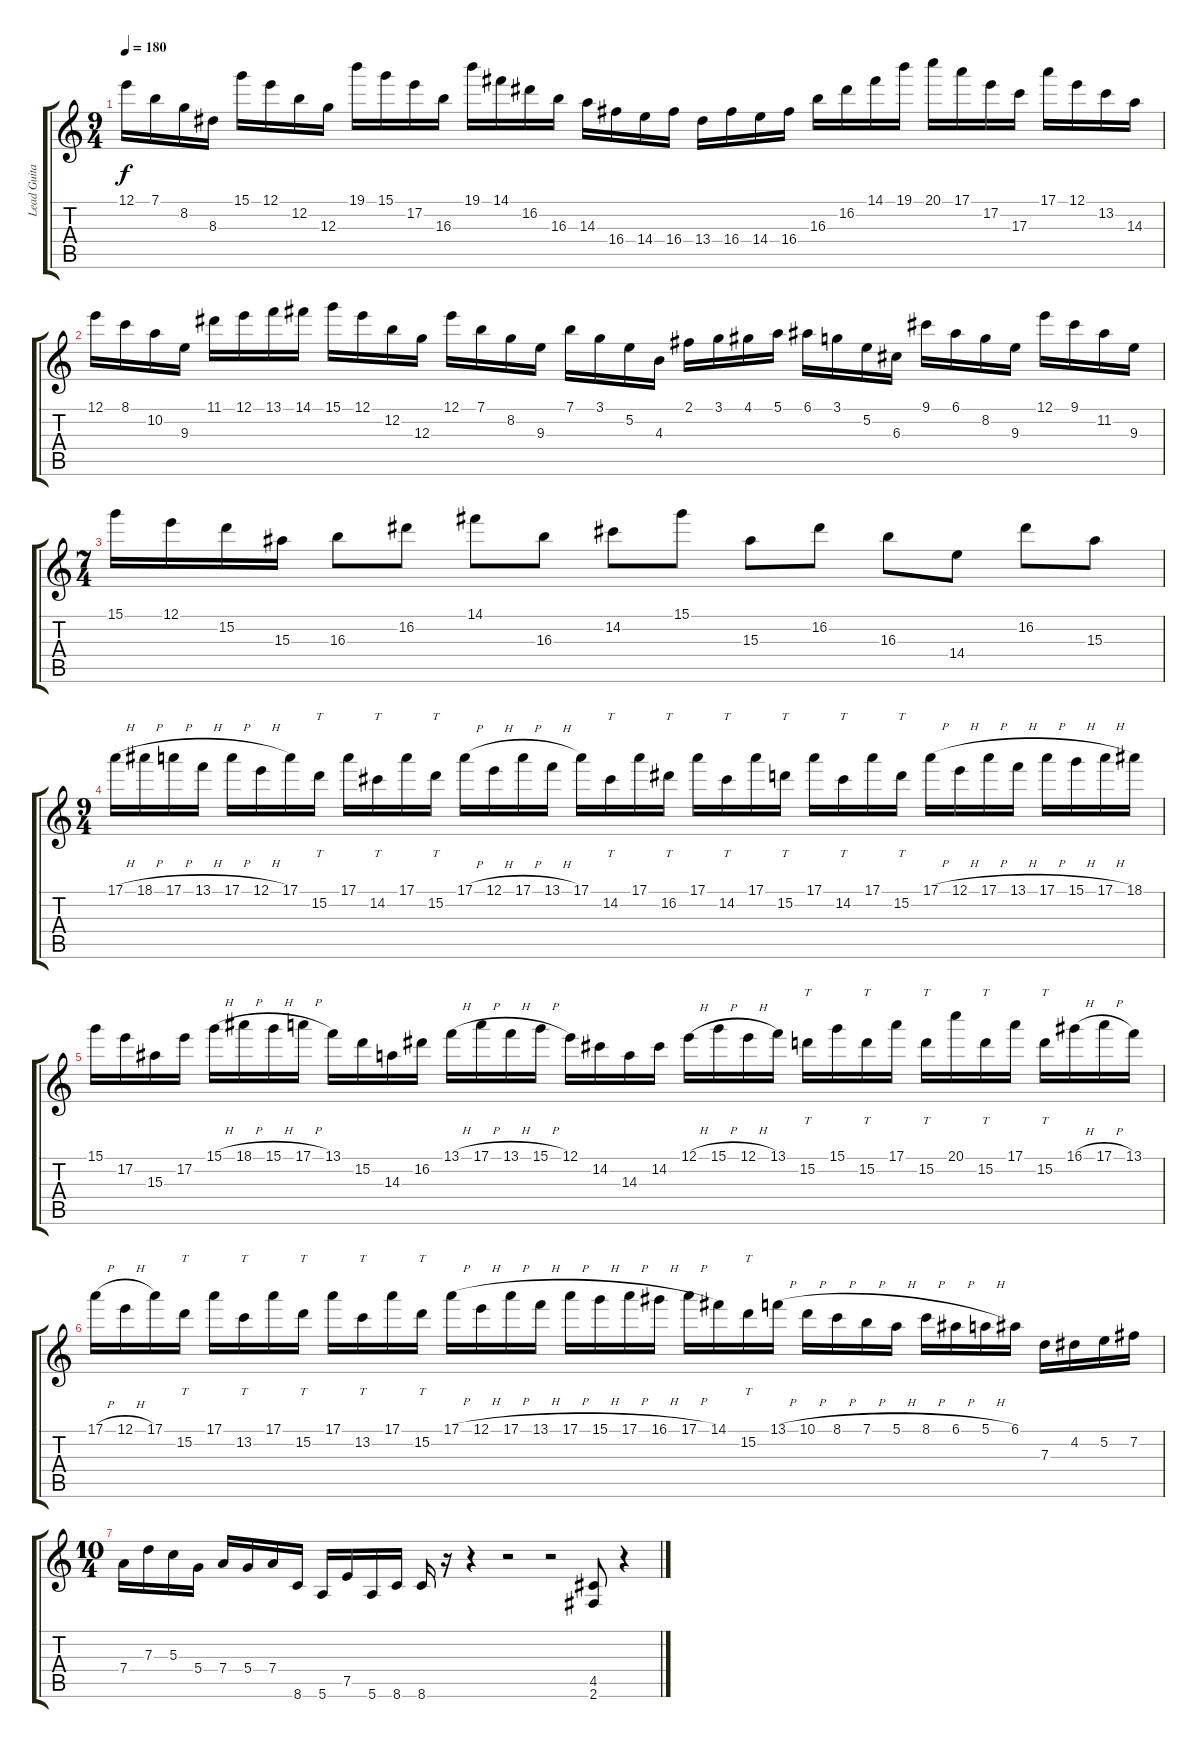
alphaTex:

\track ("Lead Guitar" "Lead Guita") {instrument distortionguitar}
\staff {score tabs}
\tuning (E4 B3 G3 D3 A2 E2) {hide}
\ts (9 4)
\tempo 180
\clef g2
\ks c
12.1.16{dy f} 7.1.16 8.2.16 8.3.16 15.1.16 12.1.16 12.2.16 12.3.16 19.1.16 15.1.16 17.2.16 16.3.16 19.1.16 14.1.16 16.2.16 16.3.16 14.3.16 16.4.16 14.4.16 16.4.16 13.4.16 16.4.16 14.4.16 16.4.16 16.3.16 16.2.16 14.1.16 19.1.16 20.1.16 17.1.16 17.2.16 17.3.16 17.1.16 12.1.16 13.2.16 14.3.16 |
12.1.16 8.1.16 10.2.16 9.3.16 11.1.16 12.1.16 13.1.16 14.1.16 15.1.16 12.1.16 12.2.16 12.3.16 12.1.16 7.1.16 8.2.16 9.3.16 7.1.16 3.1.16 5.2.16 4.3.16 2.1.16 3.1.16 4.1.16 5.1.16 6.1.16 3.1.16 5.2.16 6.3.16 9.1.16 6.1.16 8.2.16 9.3.16 12.1.16 9.1.16 11.2.16 9.3.16 |
\ts (7 4)
15.1.16 12.1.16 15.2.16 15.3.16 16.3.8 16.2.8 14.1.8 16.3.8 14.2.8 15.1.8 15.3.8 16.2.8 16.3.8 14.4.8 16.2.8 15.3.8 |
\ts (9 4)
17.1{h}.16 18.1{h}.16 17.1{h}.16 13.1{h}.16 17.1{h}.16 12.1{h}.16 17.1.16 15.2.16{tt} 17.1.16 14.2.16{tt} 17.1.16 15.2.16{tt} 17.1{h}.16 12.1{h}.16 17.1{h}.16 13.1{h}.16 17.1.16 14.2.16{tt} 17.1.16 16.2.16{tt} 17.1.16 14.2.16{tt} 17.1.16 15.2.16{tt} 17.1.16 14.2.16{tt} 17.1.16 15.2.16{tt} 17.1{h}.16 12.1{h}.16 17.1{h}.16 13.1{h}.16 17.1{h}.16 15.1{h}.16 17.1{h}.16 18.1.16 |
15.1.16 17.2.16 15.3.16 17.2.16 15.1{h}.16 18.1{h}.16 15.1{h}.16 17.1{h}.16 13.1.16 15.2.16 14.3.16 16.2.16 13.1{h}.16 17.1{h}.16 13.1{h}.16 15.1{h}.16 12.1.16 14.2.16 14.3.16 14.2.16 12.1{h}.16 15.1{h}.16 12.1{h}.16 13.1.16 15.2.16{tt} 15.1.16 15.2.16{tt} 17.1.16 15.2.16{tt} 20.1.16 15.2.16{tt} 17.1.16 15.2.16{tt} 16.1{h}.16 17.1{h}.16 13.1.16 |
17.1{h}.16 12.1{h}.16 17.1.16 15.2.16{tt} 17.1.16 13.2.16{tt} 17.1.16 15.2.16{tt} 17.1.16 13.2.16{tt} 17.1.16 15.2.16{tt} 17.1{h}.16 12.1{h}.16 17.1{h}.16 13.1{h}.16 17.1{h}.16 15.1{h}.16 17.1{h}.16 16.1{h}.16 17.1{h}.16 14.1.16 15.2.16{tt} 13.1{h}.16 10.1{h}.16 8.1{h}.16 7.1{h}.16 5.1{h}.16 8.1{h}.16 6.1{h}.16 5.1{h}.16 6.1.16 7.3.16 4.2.16 5.2.16 7.2.16 |
\ts (10 4)
7.4.16 7.3.16 5.3.16 5.4.16 7.4.16 5.4.16 7.4.16 8.6.16 5.6.16 7.5.16 5.6.16 8.6.16 8.6.16 r.16 r.4 r.2 r.2 (4.5 2.6).8 r.4
